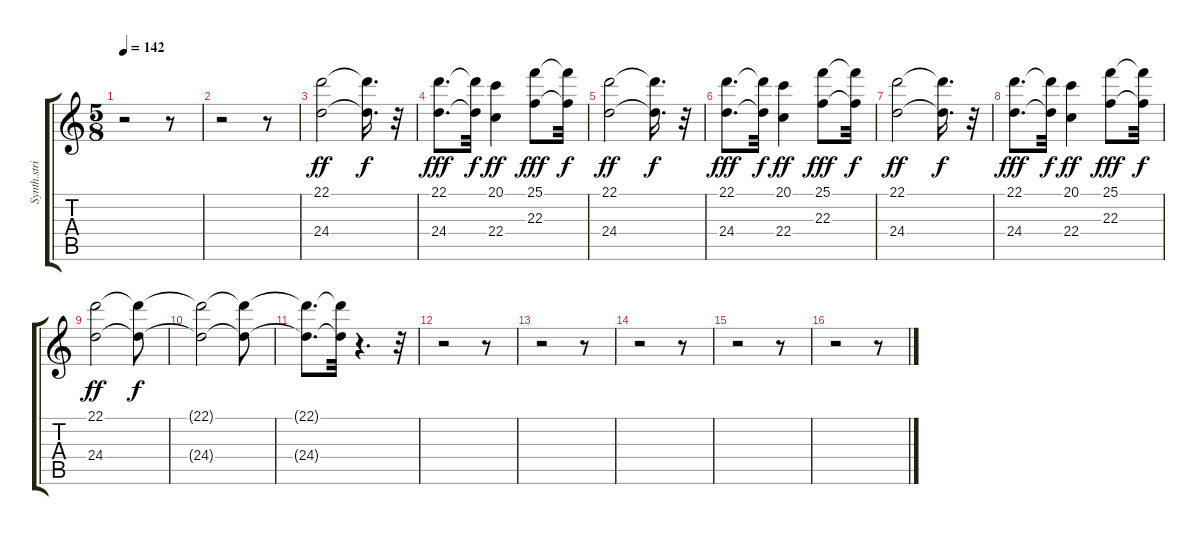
\track ("Synth.strings                       " "Synth.stri") {instrument synthstrings1}
\staff {score tabs}
\tuning (E4 B3 G3 D3 A2 E2) {hide}
\ts (5 8)
\tempo 142
\clef g2
\ks c
r.2{dy ff} r.8 |
r.2 r.8 |
(22.1 24.4).2 (22.1{t} 24.4{t}).16{d dy f} r.32 |
(22.1 24.4).8{d dy fff} (22.1{t} 24.4{t}).32{dy f} (20.1 22.4).4{dy ff} (25.1 22.3).8{dy fff} (25.1{t} 22.3{t}).32{dy f} |
(22.1 24.4).2{dy ff} (22.1{t} 24.4{t}).16{d dy f} r.32 |
(22.1 24.4).8{d dy fff} (22.1{t} 24.4{t}).32{dy f} (20.1 22.4).4{dy ff} (25.1 22.3).8{dy fff} (25.1{t} 22.3{t}).32{dy f} |
(22.1 24.4).2{dy ff} (22.1{t} 24.4{t}).16{d dy f} r.32 |
(22.1 24.4).8{d dy fff} (22.1{t} 24.4{t}).32{dy f} (20.1 22.4).4{dy ff} (25.1 22.3).8{dy fff} (25.1{t} 22.3{t}).32{dy f} |
(22.1 24.4).2{dy ff} (22.1{t} 24.4{t}).8{dy f} |
(22.1{t} 24.4{t}).2 (22.1{t} 24.4{t}).8 |
(22.1{t} 24.4{t}).8{d} (22.1{t} 24.4{t}).32 r.4{d} r.32 |
r.2 r.8 |
r.2 r.8 |
r.2 r.8 |
r.2 r.8 |
r.2 r.8
